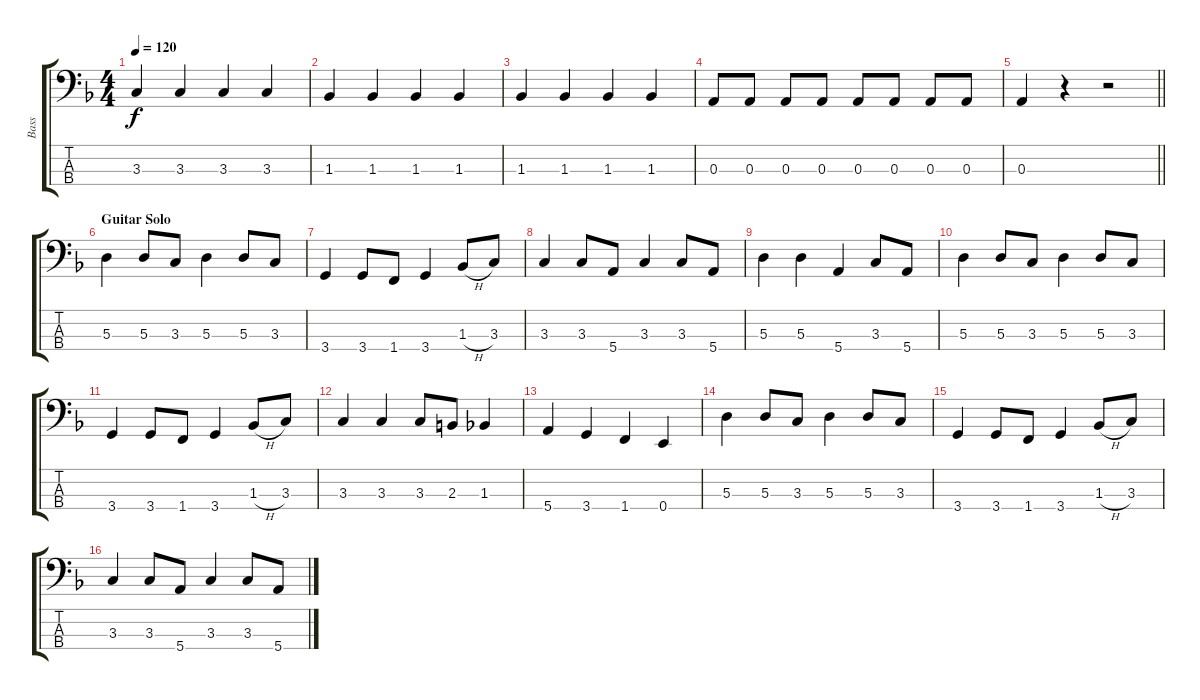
\track ("Bass" "Bass") {instrument electricbassfinger}
\staff {score tabs}
\tuning (G2 D2 A1 E1) {hide}
\ts (4 4)
\tempo 120
\clef f4
\ks dminor
3.3.4{dy f} 3.3.4 3.3.4 3.3.4 |
1.3.4 1.3.4 1.3.4 1.3.4 |
1.3.4 1.3.4 1.3.4 1.3.4 |
0.3.8 0.3.8 0.3.8 0.3.8 0.3.8 0.3.8 0.3.8 0.3.8 |
\barLineRight lightlight
0.3.4 r.4 r.2 |
\section ("" "Guitar Solo")
5.3.4 5.3.8 3.3.8 5.3.4 5.3.8 3.3.8 |
3.4.4 3.4.8 1.4.8 3.4.4 1.3{h}.8 3.3.8 |
3.3.4 3.3.8 5.4.8 3.3.4 3.3.8 5.4.8 |
5.3.4 5.3.4 5.4.4 3.3.8 5.4.8 |
5.3.4 5.3.8 3.3.8 5.3.4 5.3.8 3.3.8 |
3.4.4 3.4.8 1.4.8 3.4.4 1.3{h}.8 3.3.8 |
3.3.4 3.3.4 3.3.8 2.3.8 1.3.4 |
5.4.4 3.4.4 1.4.4 0.4.4 |
5.3.4 5.3.8 3.3.8 5.3.4 5.3.8 3.3.8 |
3.4.4 3.4.8 1.4.8 3.4.4 1.3{h}.8 3.3.8 |
3.3.4 3.3.8 5.4.8 3.3.4 3.3.8 5.4.8
